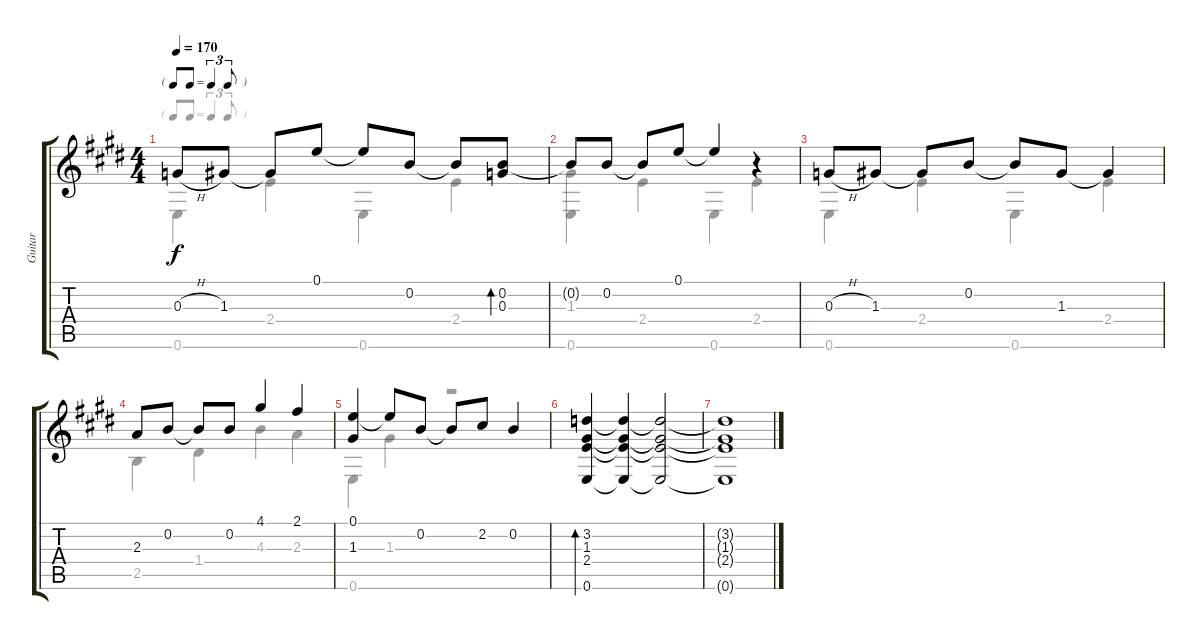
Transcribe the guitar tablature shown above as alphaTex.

\track ("Guitar" "Guitar") {instrument acousticguitarnylon}
\staff {score tabs}
\tuning (E4 B3 G3 D3 A2 E2) {hide}
\voice
\ts (4 4)
\tf triplet8th
\tempo 170
\clef g2
\ks e
0.3{h}.8{dy f} 1.3.8 1.3{t}.8 0.1.8 0.1{t}.8 0.2.8 0.2{t}.8 (0.2 0.3).8{bd 30} |
\ks c#minor
0.2{t}.8 0.2.8 0.2{t}.8 0.1.8 0.1{t}.4 r.4 |
0.3{h}.8 1.3.8 1.3{t}.8 0.2.8 0.2{t}.8 1.3.8 1.3{t}.4 |
2.3.8 0.2.8 0.2{t}.8 0.2.8 4.1.4 2.1.4 |
\ks e
(0.1 1.3).4 0.1{t}.8 0.2.8 0.2{t}.8 2.2.8 0.2.4 |
\ks c#minor
(3.2 1.3 2.4 0.6).4{bd 30} (3.2{t} 1.3{t} 2.4{t} 0.6{t}).4 (3.2{t} 1.3{t} 2.4{t} 0.6{t}).2 |
(3.2{t} 1.3{t} 2.4{t} 0.6{t}).1
\voice
\clef g2
\ottava regular
\simile none
\ks e
0.6.4{dy f} 2.4.4 0.6.4 2.4.4 |
\ks c#minor
(1.3 0.6).4 2.4.4 0.6.4 2.4.4 |
0.6.4 2.4.4 0.6.4 2.4.4 |
2.5.4 1.4.4 4.3.4 2.3.4 |
\ks e
0.6.4 1.3.4 r.2 |
\ks c#minor
|
